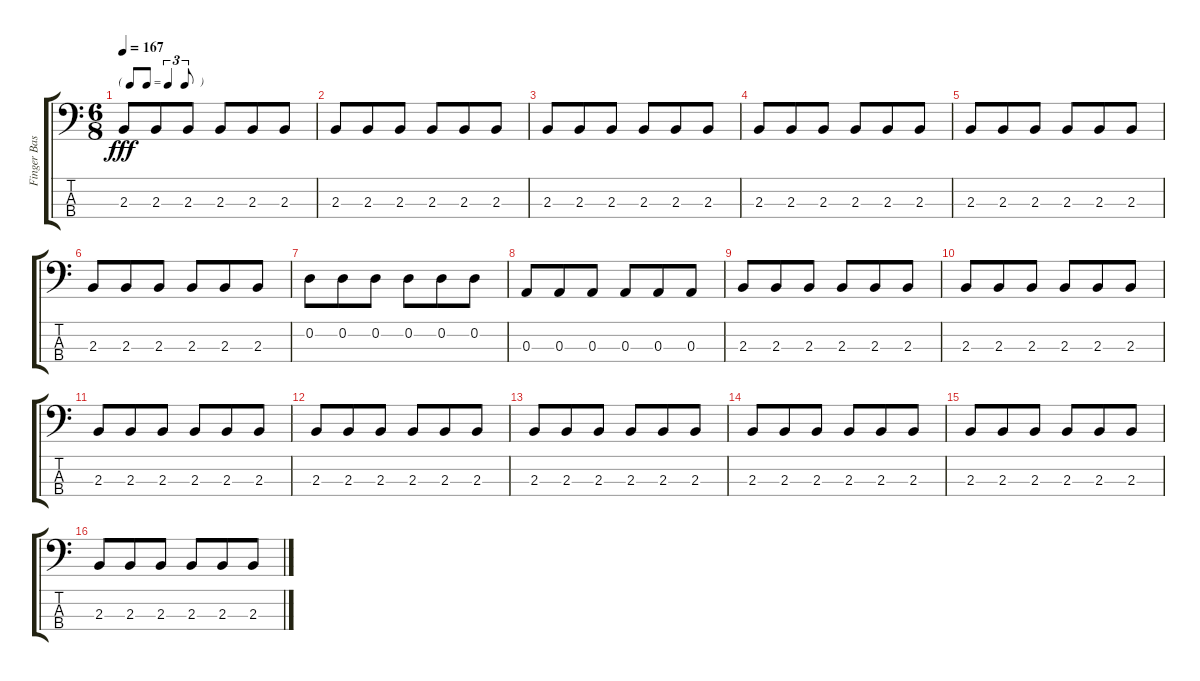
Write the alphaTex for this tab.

\track ("Finger Bass LC" "Finger Bas") {instrument electricbassfinger}
\staff {score tabs}
\tuning (G2 D2 A1 E1) {hide}
\ts (6 8)
\tf triplet8th
\tempo 167
\clef f4
\ks c
2.3.8{dy fff} 2.3.8 2.3.8 2.3.8 2.3.8 2.3.8 |
2.3.8 2.3.8 2.3.8 2.3.8 2.3.8 2.3.8 |
2.3.8 2.3.8 2.3.8 2.3.8 2.3.8 2.3.8 |
2.3.8 2.3.8 2.3.8 2.3.8 2.3.8 2.3.8 |
2.3.8 2.3.8 2.3.8 2.3.8 2.3.8 2.3.8 |
2.3.8 2.3.8 2.3.8 2.3.8 2.3.8 2.3.8 |
0.2.8 0.2.8 0.2.8 0.2.8 0.2.8 0.2.8 |
0.3.8 0.3.8 0.3.8 0.3.8 0.3.8 0.3.8 |
2.3.8 2.3.8 2.3.8 2.3.8 2.3.8 2.3.8 |
2.3.8 2.3.8 2.3.8 2.3.8 2.3.8 2.3.8 |
2.3.8 2.3.8 2.3.8 2.3.8 2.3.8 2.3.8 |
2.3.8 2.3.8 2.3.8 2.3.8 2.3.8 2.3.8 |
2.3.8 2.3.8 2.3.8 2.3.8 2.3.8 2.3.8 |
2.3.8 2.3.8 2.3.8 2.3.8 2.3.8 2.3.8 |
2.3.8 2.3.8 2.3.8 2.3.8 2.3.8 2.3.8 |
2.3.8 2.3.8 2.3.8 2.3.8 2.3.8 2.3.8
